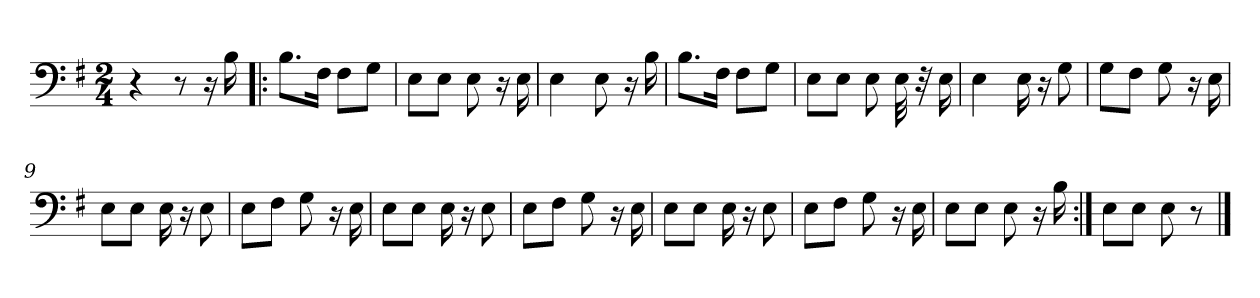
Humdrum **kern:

**kern
*part1
*staff1
*clefF4
*k[f#]
*M2/4
=1
4r
8r
16r
16B\
=2!|:
8.B\L
16F#\Jk
8F#\L
8G\J
=3
8E\L
8E\J
8E\
16r
16E\
=4
4E\
8E\
16r
16B\
=5
8.B\L
16F#\Jk
8F#\L
8G\J
=6
8E\L
8E\J
8E\
32E\
32r
16E\
=7
4E\
16E\
16r
8G\
=8
8G\L
8F#\J
8G\
16r
16E\
=9
8E\L
8E\J
16E\
16r
8E\
=10
8E\L
8F#\J
8G\
16r
16E\
=11
8E\L
8E\J
16E\
16r
8E\
=12
8E\L
8F#\J
8G\
16r
16E\
=13
8E\L
8E\J
16E\
16r
8E\
=14
8E\L
8F#\J
8G\
16r
16E\
=15
8E\L
8E\J
8E\
16r
16B\
=16:|!
8E\L
8E\J
8E\
8r
==
*-
